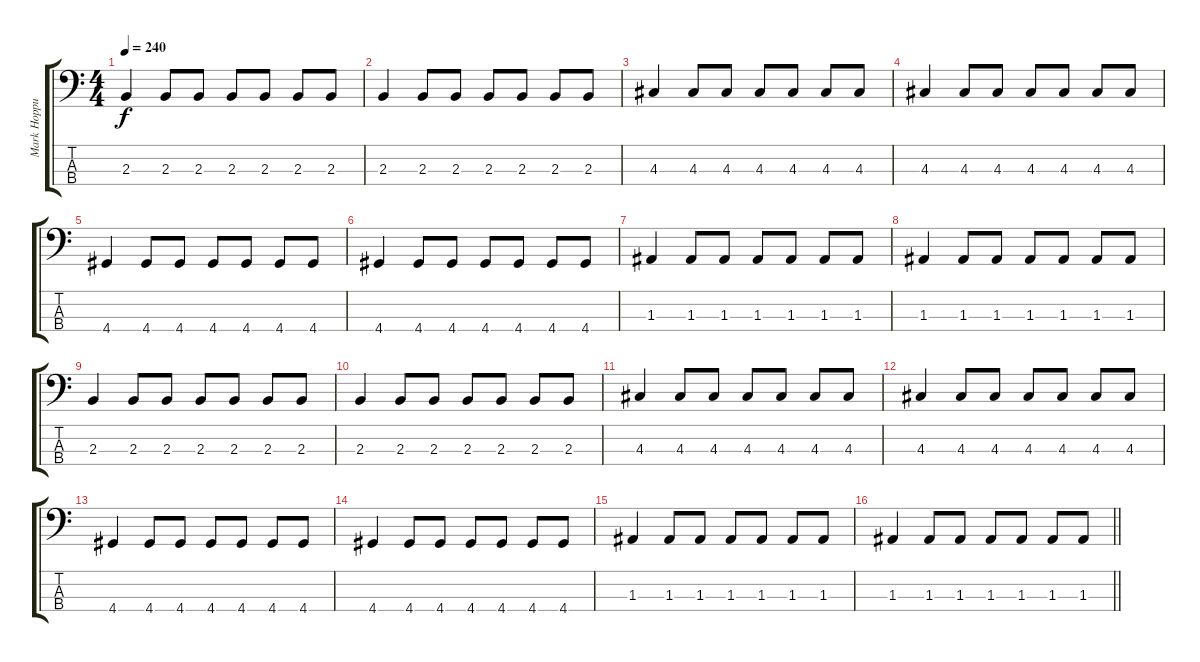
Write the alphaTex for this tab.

\track ("Mark Hoppus - Bass" "Mark Hoppu") {instrument electricbasspick}
\staff {score tabs}
\tuning (G2 D2 A1 E1) {hide}
\ts (4 4)
\tempo 240
\clef f4
\ks c
2.3.4{dy f} 2.3.8 2.3.8 2.3.8 2.3.8 2.3.8 2.3.8 |
2.3.4 2.3.8 2.3.8 2.3.8 2.3.8 2.3.8 2.3.8 |
4.3.4 4.3.8 4.3.8 4.3.8 4.3.8 4.3.8 4.3.8 |
4.3.4 4.3.8 4.3.8 4.3.8 4.3.8 4.3.8 4.3.8 |
4.4.4 4.4.8 4.4.8 4.4.8 4.4.8 4.4.8 4.4.8 |
4.4.4 4.4.8 4.4.8 4.4.8 4.4.8 4.4.8 4.4.8 |
1.3.4 1.3.8 1.3.8 1.3.8 1.3.8 1.3.8 1.3.8 |
1.3.4 1.3.8 1.3.8 1.3.8 1.3.8 1.3.8 1.3.8 |
2.3.4 2.3.8 2.3.8 2.3.8 2.3.8 2.3.8 2.3.8 |
2.3.4 2.3.8 2.3.8 2.3.8 2.3.8 2.3.8 2.3.8 |
4.3.4 4.3.8 4.3.8 4.3.8 4.3.8 4.3.8 4.3.8 |
4.3.4 4.3.8 4.3.8 4.3.8 4.3.8 4.3.8 4.3.8 |
4.4.4 4.4.8 4.4.8 4.4.8 4.4.8 4.4.8 4.4.8 |
4.4.4 4.4.8 4.4.8 4.4.8 4.4.8 4.4.8 4.4.8 |
1.3.4 1.3.8 1.3.8 1.3.8 1.3.8 1.3.8 1.3.8 |
\barLineRight lightlight
1.3.4 1.3.8 1.3.8 1.3.8 1.3.8 1.3.8 1.3.8
